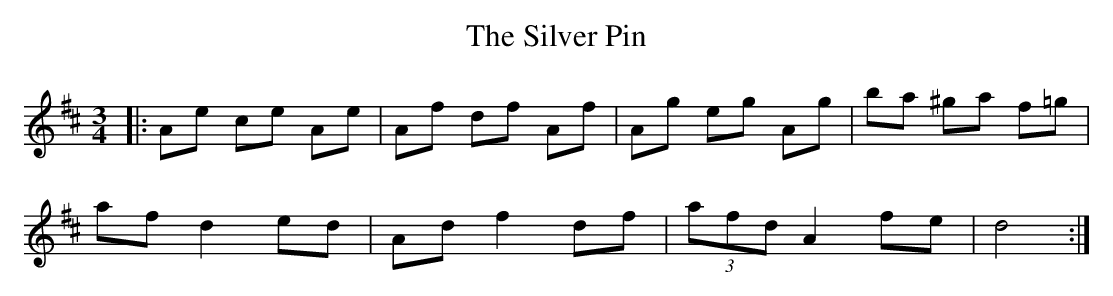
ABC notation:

X:1
T: The Silver Pin
M: 3/4
L: 1/8
K: Dmaj
|:Ae ce Ae|Af df Af|Ag eg Ag|ba ^ga f=g|
af d2 ed|Ad f2 df|(3afd A2 fe|d4:|
